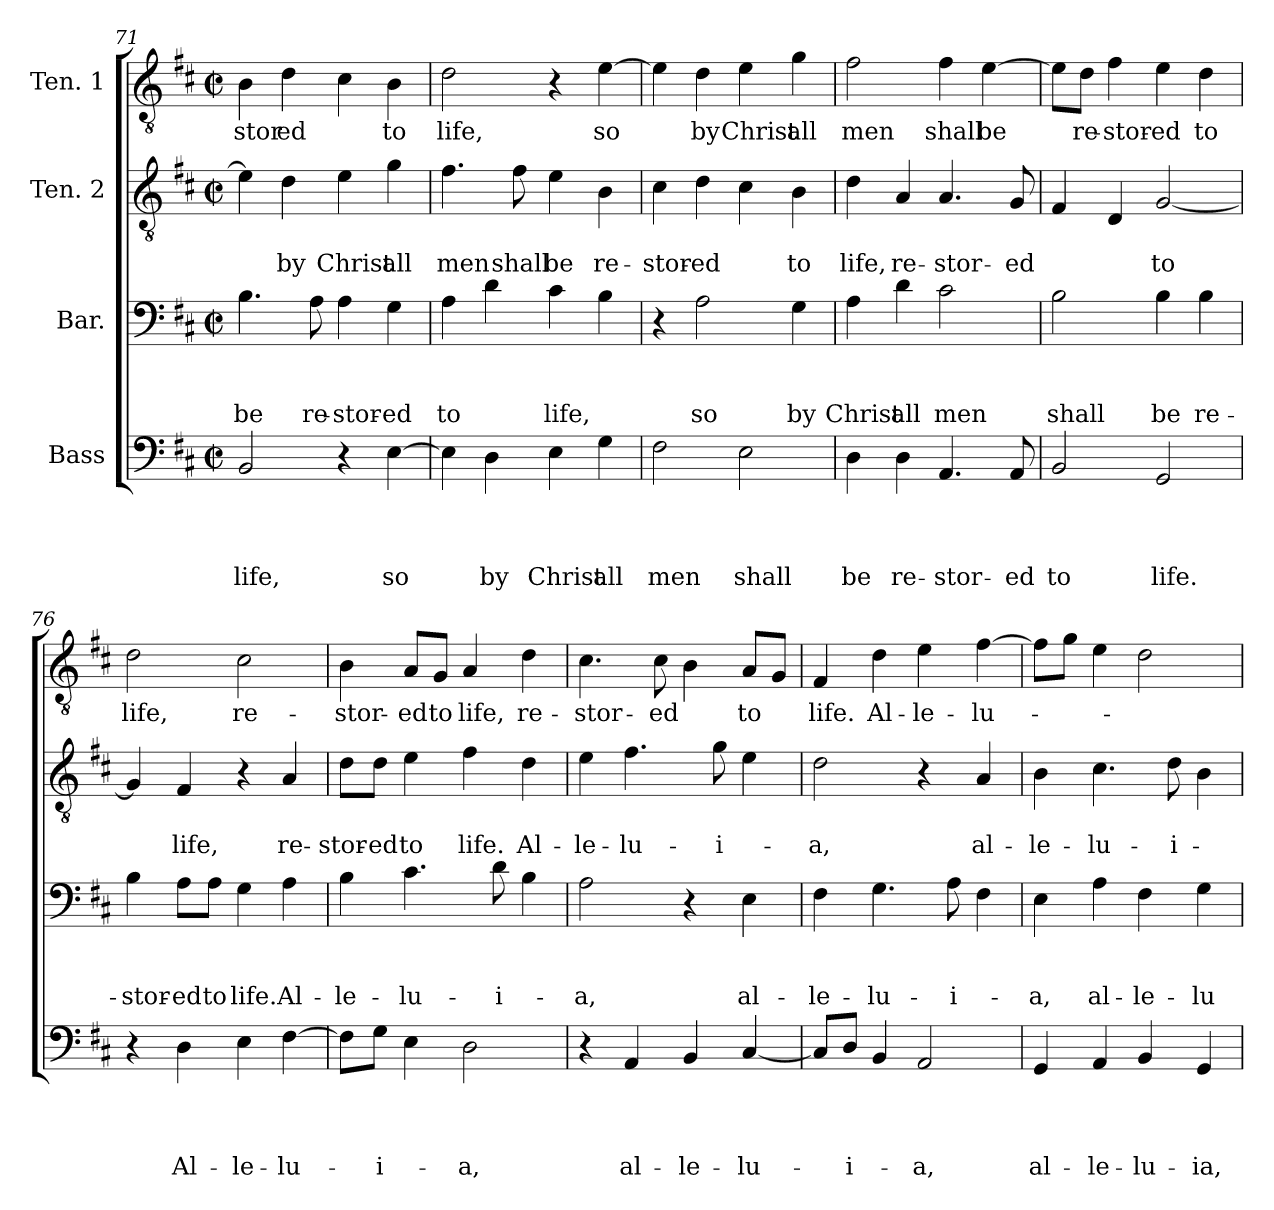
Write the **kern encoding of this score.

**kern	**text	**text	**text	**text	**kern	**text	**text	**text	**kern	**text	**text	**kern	**text
*part4	*part4	*part4	*part4	*part4	*part3	*part3	*part3	*part3	*part2	*part2	*part2	*part1	*part1
*staff4	*staff4	*staff4	*staff4	*staff4	*staff3	*staff3	*staff3	*staff3	*staff2	*staff2	*staff2	*staff1	*staff1
*I"Bass	*	*	*	*	*I"Bar.	*	*	*	*I"Ten. 2	*	*	*I"Ten. 1	*
*clefF4	*	*	*	*	*clefF4	*	*	*	*clefGv2	*	*	*clefGv2	*
*k[f#c#]	*	*	*	*	*k[f#c#]	*	*	*	*k[f#c#]	*	*	*k[f#c#]	*
*D:	*	*	*	*	*D:	*	*	*	*D:	*	*	*D:	*
*M2/2	*	*	*	*	*M2/2	*	*	*	*M2/2	*	*	*M2/2	*
*met(c|)	*	*	*	*	*met(c|)	*	*	*	*met(c|)	*	*	*met(c|)	*
=71	=71	=71	=71	=71	=71	=71	=71	=71	=71	=71	=71	=71	=71
!	!	!	!	!LO:LY:b	!	!	!	!LO:LY:b	!	!	!	!	!LO:LY:b
2BB/	.	.	.	life,	4.B\	.	.	be	4e\]	.	.	4B\	-stor
!	!	!	!	!	!	!	!	!	!	!	!LO:LY:b	!	!LO:LY:b
.	.	.	.	.	.	.	.	.	4d\	.	by	4d\	ed
!	!	!	!	!	!	!	!	!LO:LY:b	!	!	!	!	!
.	.	.	.	.	8A\	.	.	re-	.	.	.	.	.
!	!	!	!	!	!	!	!	!LO:LY:b	!	!	!LO:LY:b	!	!
4r	.	.	.	.	4A\	.	.	-stor-	4e\	.	Christ	4c#\	.
!	!	!	!	!LO:LY:b	!	!	!	!LO:LY:b	!	!	!LO:LY:b	!	!LO:LY:b
[>4E\	.	.	.	so	4G\	.	.	-ed	4g\	.	all	4B\	to
=72	=72	=72	=72	=72	=72	=72	=72	=72	=72	=72	=72	=72	=72
!	!	!	!	!	!	!	!	!LO:LY:b	!	!	!LO:LY:b	!	!LO:LY:b
4E\]	.	.	.	.	4A\	.	.	to	4.f#\	.	men	2d\	life,
!	!	!	!	!LO:LY:b	!	!	!	!	!	!	!	!	!
4D\	.	.	.	by	4d\	.	.	.	.	.	.	.	.
!	!	!	!	!	!	!	!	!	!	!	!LO:LY:b	!	!
.	.	.	.	.	.	.	.	.	8f#\	.	shall	.	.
!	!	!	!	!LO:LY:b	!	!	!	!LO:LY:b	!	!	!LO:LY:b	!	!
4E\	.	.	.	Christ	4c#\	.	.	life,	4e\	.	be	4r	.
!	!	!	!	!LO:LY:b	!	!	!	!	!	!	!LO:LY:b	!	!LO:LY:b
4G\	.	.	.	all	4B\	.	.	.	4B\	.	re-	[>4e\	so
!!LO:PB:g=z
=73	=73	=73	=73	=73	=73	=73	=73	=73	=73	=73	=73	=73	=73
!	!	!	!	!LO:LY:b	!	!	!	!	!	!	!LO:LY:b	!	!
2F#\	.	.	.	men	4r	.	.	.	4c#\	.	-stor-	4e\]	.
!	!	!	!	!	!	!	!	!LO:LY:b	!	!	!LO:LY:b	!	!LO:LY:b
.	.	.	.	.	2A\	.	.	so	4d\	.	-ed	4d\	by
!	!	!	!	!LO:LY:b	!	!	!	!	!	!	!	!	!LO:LY:b
2E\	.	.	.	shall	.	.	.	.	4c#\	.	.	4e\	Christ
!	!	!	!	!	!	!	!	!LO:LY:b	!	!	!LO:LY:b	!	!LO:LY:b
.	.	.	.	.	4G\	.	.	by	4B\	.	to	4g\	all
=74	=74	=74	=74	=74	=74	=74	=74	=74	=74	=74	=74	=74	=74
!	!	!	!	!LO:LY:b	!	!	!	!LO:LY:b	!	!	!LO:LY:b	!	!LO:LY:b
4D\	.	.	.	be	4A\	.	.	Christ	4d\	.	life,	2f#\	men
!	!	!	!	!LO:LY:b	!	!	!	!LO:LY:b	!	!	!LO:LY:b	!	!
4D\	.	.	.	re-	4d\	.	.	all	4A/	.	re-	.	.
!	!	!	!	!LO:LY:b	!	!	!	!LO:LY:b	!	!	!LO:LY:b	!	!LO:LY:b
4.AA/	.	.	.	-stor-	2c#\	.	.	men	4.A/	.	-stor-	4f#\	shall
!	!	!	!	!	!	!	!	!	!	!	!	!	!LO:LY:b
.	.	.	.	.	.	.	.	.	.	.	.	[>4e\	be
!	!	!	!	!LO:LY:b	!	!	!	!	!	!	!LO:LY:b	!	!
8AA/	.	.	.	-ed	.	.	.	.	8G/	.	-ed	.	.
=75	=75	=75	=75	=75	=75	=75	=75	=75	=75	=75	=75	=75	=75
!	!	!	!	!LO:LY:b	!	!	!	!LO:LY:b	!	!	!	!	!
2BB/	.	.	.	to	2B\	.	.	shall	4F#/	.	.	8e\L]	.
!	!	!	!	!	!	!	!	!	!	!	!	!	!LO:LY:b
.	.	.	.	.	.	.	.	.	.	.	.	8d\J	re-
!	!	!	!	!	!	!	!	!	!	!	!	!	!LO:LY:b
.	.	.	.	.	.	.	.	.	4D/	.	.	4f#\	-stor-
!	!	!	!	!LO:LY:b	!	!	!	!LO:LY:b	!	!	!LO:LY:b	!	!LO:LY:b:rj
2GG/	.	.	.	life.	4B\	.	.	be	[<2G/	.	to	4e\	-ed
!	!	!	!	!	!	!	!	!LO:LY:b	!	!	!	!	!LO:LY:b
.	.	.	.	.	4B\	.	.	re-	.	.	.	4d\	to
=76	=76	=76	=76	=76	=76	=76	=76	=76	=76	=76	=76	=76	=76
!	!	!	!	!	!	!	!	!LO:LY:b	!	!	!	!	!LO:LY:b
4r	.	.	.	.	4B\	.	.	-stor-	4G/]	.	.	2d\	life,
!	!	!	!	!LO:LY:b	!	!	!	!LO:LY:b:rj	!	!	!LO:LY:b	!	!
4D\	.	.	.	Al-	8A\L	.	.	-ed	4F#/	.	life,	.	.
!	!	!	!	!	!	!	!	!LO:LY:b	!	!	!	!	!
.	.	.	.	.	8A\J	.	.	to	.	.	.	.	.
!	!	!	!	!LO:LY:b	!	!	!	!LO:LY:b	!	!	!	!	!LO:LY:b
4E\	.	.	.	-le-	4G\	.	.	life.	4r	.	.	2c#\	re-
!	!	!	!	!LO:LY:b	!	!	!	!LO:LY:b	!	!	!LO:LY:b	!	!
[>4F#\	.	.	.	-lu-	4A\	.	.	Al-	4A/	.	re-	.	.
=77	=77	=77	=77	=77	=77	=77	=77	=77	=77	=77	=77	=77	=77
!	!	!	!	!	!	!	!	!LO:LY:b	!	!	!LO:LY:b	!	!LO:LY:b
8F#\L]	.	.	.	.	4B\	.	.	-le-	8d\L	.	-stor-	4B\	-stor-
!	!	!	!	!LO:LY:b:rj	!	!	!	!	!	!	!LO:LY:b:rj	!	!
8G\J	.	.	.	-i-	.	.	.	.	8d\J	.	-ed	.	.
!	!	!	!	!	!	!	!	!LO:LY:b	!	!	!LO:LY:b	!	!LO:LY:b
4E\	.	.	.	.	4.c#\	.	.	-lu-	4e\	.	to	8A/L	-ed
!	!	!	!	!	!	!	!	!	!	!	!	!	!LO:LY:b
.	.	.	.	.	.	.	.	.	.	.	.	8G/J	to
!	!	!	!	!LO:LY:b	!	!	!	!	!	!	!LO:LY:b	!	!LO:LY:b
2D\	.	.	.	-a,	.	.	.	.	4f#\	.	life.	4A/	life,
!	!	!	!	!	!	!	!	!LO:LY:b:rj	!	!	!	!	!
.	.	.	.	.	8d\	.	.	-i-	.	.	.	.	.
!	!	!	!	!	!	!	!	!	!	!	!LO:LY:b	!	!LO:LY:b
.	.	.	.	.	4B\	.	.	.	4d\	.	Al-	4d\	re-
!!LO:LB:g=z
=78	=78	=78	=78	=78	=78	=78	=78	=78	=78	=78	=78	=78	=78
!	!	!	!	!	!	!	!	!LO:LY:b	!	!	!LO:LY:b	!	!LO:LY:b
4r	.	.	.	.	2A\	.	.	-a,	4e\	.	-le-	4.c#\	-stor-
!	!	!	!	!LO:LY:b	!	!	!	!	!	!	!LO:LY:b	!	!
4AA/	.	.	.	al-	.	.	.	.	4.f#\	.	-lu-	.	.
!	!	!	!	!	!	!	!	!	!	!	!	!	!LO:LY:b
.	.	.	.	.	.	.	.	.	.	.	.	8c#\	-ed
!	!	!	!	!LO:LY:b	!	!	!	!	!	!	!	!	!
4BB/	.	.	.	-le-	4r	.	.	.	.	.	.	4B\	.
!	!	!	!	!	!	!	!	!	!	!	!LO:LY:b:rj	!	!
.	.	.	.	.	.	.	.	.	8g\	.	-i-	.	.
!	!	!	!	!LO:LY:b	!	!	!	!LO:LY:b	!	!	!	!	!LO:LY:b
[<4C#/	.	.	.	-lu-	4E\	.	.	al-	4e\	.	.	8A/L	to
.	.	.	.	.	.	.	.	.	.	.	.	8G/J	.
=79	=79	=79	=79	=79	=79	=79	=79	=79	=79	=79	=79	=79	=79
!	!	!	!	!	!	!	!	!LO:LY:b	!	!	!LO:LY:b	!	!LO:LY:b
8C#/L]	.	.	.	.	4F#\	.	.	-le-	2d\	.	-a,	4F#/	life.
!	!	!	!	!LO:LY:b:rj	!	!	!	!	!	!	!	!	!
8D/J	.	.	.	-i-	.	.	.	.	.	.	.	.	.
!	!	!	!	!	!	!	!	!LO:LY:b	!	!	!	!	!LO:LY:b
4BB/	.	.	.	.	4.G\	.	.	-lu-	.	.	.	4d\	Al-
!	!	!	!	!LO:LY:b	!	!	!	!	!	!	!	!	!LO:LY:b
2AA/	.	.	.	-a,	.	.	.	.	4r	.	.	4e\	-le-
!	!	!	!	!	!	!	!	!LO:LY:b:rj	!	!	!	!	!
.	.	.	.	.	8A\	.	.	-i-	.	.	.	.	.
!	!	!	!	!	!	!	!	!	!	!	!LO:LY:b	!	!LO:LY:b
.	.	.	.	.	4F#\	.	.	.	4A/	.	al-	[>4f#\	-lu-
=80	=80	=80	=80	=80	=80	=80	=80	=80	=80	=80	=80	=80	=80
!	!	!	!	!LO:LY:b	!	!	!	!LO:LY:b	!	!	!LO:LY:b	!	!
4GG/	.	.	.	al-	4E\	.	.	-a,	4B\	.	-le-	8f#\L]	.
.	.	.	.	.	.	.	.	.	.	.	.	8g\J	.
!	!	!	!	!LO:LY:b	!	!	!	!LO:LY:b	!	!	!LO:LY:b	!	!
4AA/	.	.	.	-le-	4A\	.	.	al-	4.c#\	.	-lu-	4e\	.
!	!	!	!	!LO:LY:b	!	!	!	!LO:LY:b	!	!	!	!	!
4BB/	.	.	.	-lu-	4F#\	.	.	-le-	.	.	.	2d\	.
!	!	!	!	!	!	!	!	!	!	!	!LO:LY:b:rj	!	!
.	.	.	.	.	.	.	.	.	8d\	.	-i-	.	.
!	!	!	!	!LO:LY:b	!	!	!	!LO:LY:b	!	!	!	!	!
4GG/	.	.	.	-ia,	4G\	.	.	-lu-	4B\	.	.	.	.
=	=	=	=	=	=	=	=	=	=	=	=	=	=
*-	*-	*-	*-	*-	*-	*-	*-	*-	*-	*-	*-	*-	*-
